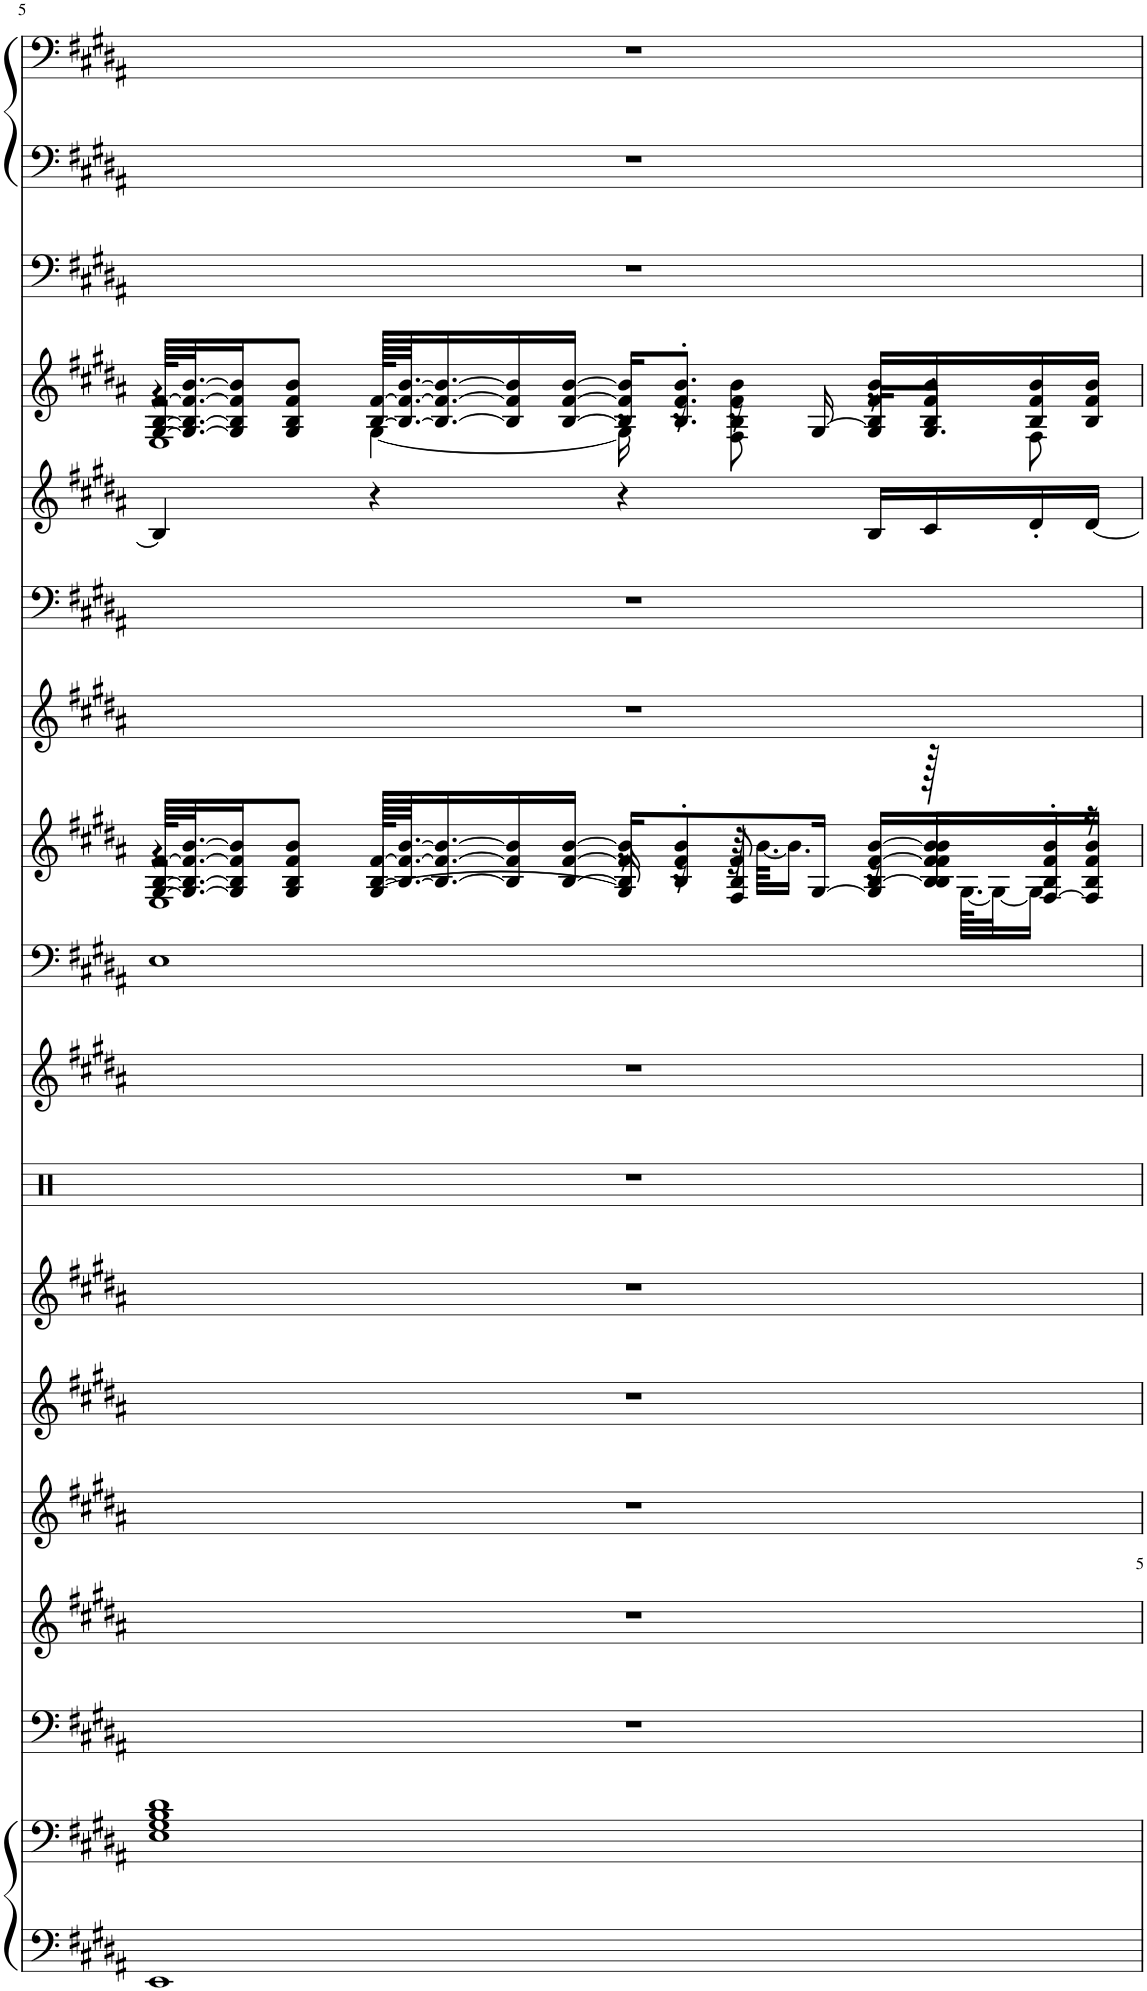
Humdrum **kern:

**kern	**kern	**kern	**kern	**kern	**kern	**kern	**kern	**kern	**kern	**kern	**kern	**kern	**kern	**kern	**kern	**kern	**kern
*part16	*part16	*part15	*part14	*part13	*part12	*part11	*part10	*part9	*part8	*part7	*part6	*part5	*part4	*part3	*part2	*part1	*part1
*staff18	*staff17	*staff16	*staff15	*staff14	*staff13	*staff12	*staff11	*staff10	*staff9	*staff8	*staff7	*staff6	*staff5	*staff4	*staff3	*staff2	*staff1
*I"Bright Piano	*	*I"Warm Pad	*I"Vibraphone	*I"Jazz Guitar	*I"Jazz Guitar	*I"Jazz Guitar	*I"Percussion	*I"Strings 2	*I"Steel Gtr.	*I"Steel Gtr.	*I"Voice Oohs	*I"Synth Voice	*I"Tenor Sax	*I"Steel Gtr.	*I"Fingered Bass	*I"Grand Piano, COLLIDE	*
*I'Pno	*	*	*I'Vbp	*	*	*	*	*I'Str	*	*	*I'V	*I'V	*I'T Sax	*	*	*I'Pno	*
!!LO:PB:g=z
*clefF4	*clefF4	*clefF4	*clefG2	*clefG2	*clefG2	*clefG2	*clefX	*clefG2	*clefF4	*clefG2	*clefG2	*clefF4	*clefG2	*clefG2	*clefF4	*clefF4	*clefF4
*	*	*	*	*	*	*	*	*	*	*	*	*	*Trd8c14	*	*	*	*
*k[f#c#g#d#a#]	*k[f#c#g#d#a#]	*k[f#c#g#d#a#]	*k[f#c#g#d#a#]	*k[f#c#g#d#a#]	*k[f#c#g#d#a#]	*k[f#c#g#d#a#]	*k[]	*k[f#c#g#d#a#]	*k[f#c#g#d#a#]	*k[f#c#g#d#a#]	*k[f#c#g#d#a#]	*k[f#c#g#d#a#]	*k[f#c#g#d#a#]	*k[f#c#g#d#a#]	*k[f#c#g#d#a#]	*k[f#c#g#d#a#]	*k[f#c#g#d#a#]
*M4/4	*M4/4	*M4/4	*M4/4	*M4/4	*M4/4	*M4/4	*M4/4	*M4/4	*M4/4	*M4/4	*M4/4	*M4/4	*M4/4	*M4/4	*M4/4	*M4/4	*M4/4
=5	=5	=5	=5	=5	=5	=5	=5	=5	=5	=5	=5	=5	=5	=5	=5	=5	=5
*	*	*	*	*	*	*	*	*	*	*^	*	*	*	*^	*	*	*
*	*	*	*	*	*	*	*	*	*	*	*^	*	*	*	*	*^	*	*	*
*	*	*	*	*	*	*	*	*	*	*	*	*^	*	*	*	*	*	*^	*	*	*
1EE	1E 1G# 1B 1d#	1r	1r	1r	1r	1r	1r	1r	1E	[64G#/ [64B/ [64f#/KLLL	2r	4r	1E	1r	1r	4B/]	[64G#/ [64B/ [64f#/KLLL	4r	2r	1E	1r	1r	1r
.	.	.	.	.	.	.	.	.	.	32.G#/_ 32.B/_ 32.f#/_ [32.b/J	.	.	.	.	.	.	32.G#/_ 32.B/_ 32.f#/_ [32.b/J	.	.	.	.	.	.
.	.	.	.	.	.	.	.	.	.	16G#/] 16B/] 16f#/] 16b/]J	.	.	.	.	.	.	16G#/] 16B/] 16f#/] 16b/]J	.	.	.	.	.	.
.	.	.	.	.	.	.	.	.	.	8G#/ 8B/ 8f#/ 8b/J	.	.	.	.	.	.	8G#/ 8B/ 8f#/ 8b/J	.	.	.	.	.	.
.	.	.	.	.	.	.	.	.	.	[128B/ [128f#/KLLLL	.	[4G#/	.	.	.	4r	[128B/ [128f#/KLLLL	[4G#\	.	.	.	.	.
.	.	.	.	.	.	.	.	.	.	64.B/_ 64.f#/_ [64.b/JJ	.	.	.	.	.	.	64.B/_ 64.f#/_ [64.b/JJ	.	.	.	.	.	.
.	.	.	.	.	.	.	.	.	.	16.B/_ 16.f#/_ 16.b/_	.	.	.	.	.	.	16.B/_ 16.f#/_ 16.b/_	.	.	.	.	.	.
.	.	.	.	.	.	.	.	.	.	16B/] 16f#/] 16b/]	.	.	.	.	.	.	16B/] 16f#/] 16b/]	.	.	.	.	.	.
.	.	.	.	.	.	.	.	.	.	[16B/ [16f#/ [16b/JJ	.	.	.	.	.	.	[16B/ [16f#/ [16b/JJ	.	.	.	.	.	.
.	.	.	.	.	.	.	.	.	.	16B/] 16f#/] 16b/]KL	8r	16G#/]	.	.	.	4r	16B/] 16f#/] 16b/]KL	16G#\]	8r	.	.	.	.
.	.	.	.	.	.	.	.	.	.	8B/' 8f#/' 8b/'	.	16r	.	.	.	.	8.B/' 8.f#/' 8.b/'J	16r	.	.	.	.	.
.	.	.	.	.	.	.	.	.	.	.	128r	8F#/ 8B/ 8f#/	.	.	.	.	.	8F#\ 8B\ 8f#\ 8b\	16r	.	.	.	.
.	.	.	.	.	.	.	.	.	.	.	[64.b\KKLL	.	.	.	.	.	.	.	.	.	.	.	.
.	.	.	.	.	.	.	.	.	.	.	16.b\JJ]	.	.	.	.	.	.	.	.	.	.	.	.
.	.	.	.	.	.	.	.	.	.	[16G#/Jk	.	.	.	.	.	.	.	.	[16G#/	.	.	.	.
.	.	.	.	.	.	.	.	.	.	16G#/] [16B/ [16f#/ [16b/LL	16r	16r	.	.	.	16B/LL	16B/ 16f#/ 16b/LL	8r	16G#/KL]	.	.	.	.
.	.	.	.	.	.	.	.	.	.	16B/] 16f#/] 16b/]	128r	16B/ 16f#/ 16b/KL	.	.	.	16c#/	16B/ 16f#/ 16b/	.	8.G#'/J	.	.	.	.
.	.	.	.	.	.	.	.	.	.	.	[64.G#\KLLL	.	.	.	.	.	.	.	.	.	.	.	.
.	.	.	.	.	.	.	.	.	.	.	32G#\J_	.	.	.	.	.	.	.	.	.	.	.	.
.	.	.	.	.	.	.	.	.	.	[16F#/	16G#\JJ]	8B/' 8f#/' 8b/'J	.	.	.	16d#'/	16B/ 16f#/ 16b/	8F#\	.	.	.	.	.
.	.	.	.	.	.	.	.	.	.	16F#/] 16B/ 16f#/ 16b/JJ	16r	.	.	.	.	[16d#/JJ	16B/ 16f#/ 16b/JJ	.	.	.	.	.	.
*	*	*	*	*	*	*	*	*	*	*v	*v	*v	*v	*	*	*	*v	*v	*v	*v	*	*	*
=	=	=	=	=	=	=	=	=	=	=	=	=	=	=	=	=	=
*-	*-	*-	*-	*-	*-	*-	*-	*-	*-	*-	*-	*-	*-	*-	*-	*-	*-
